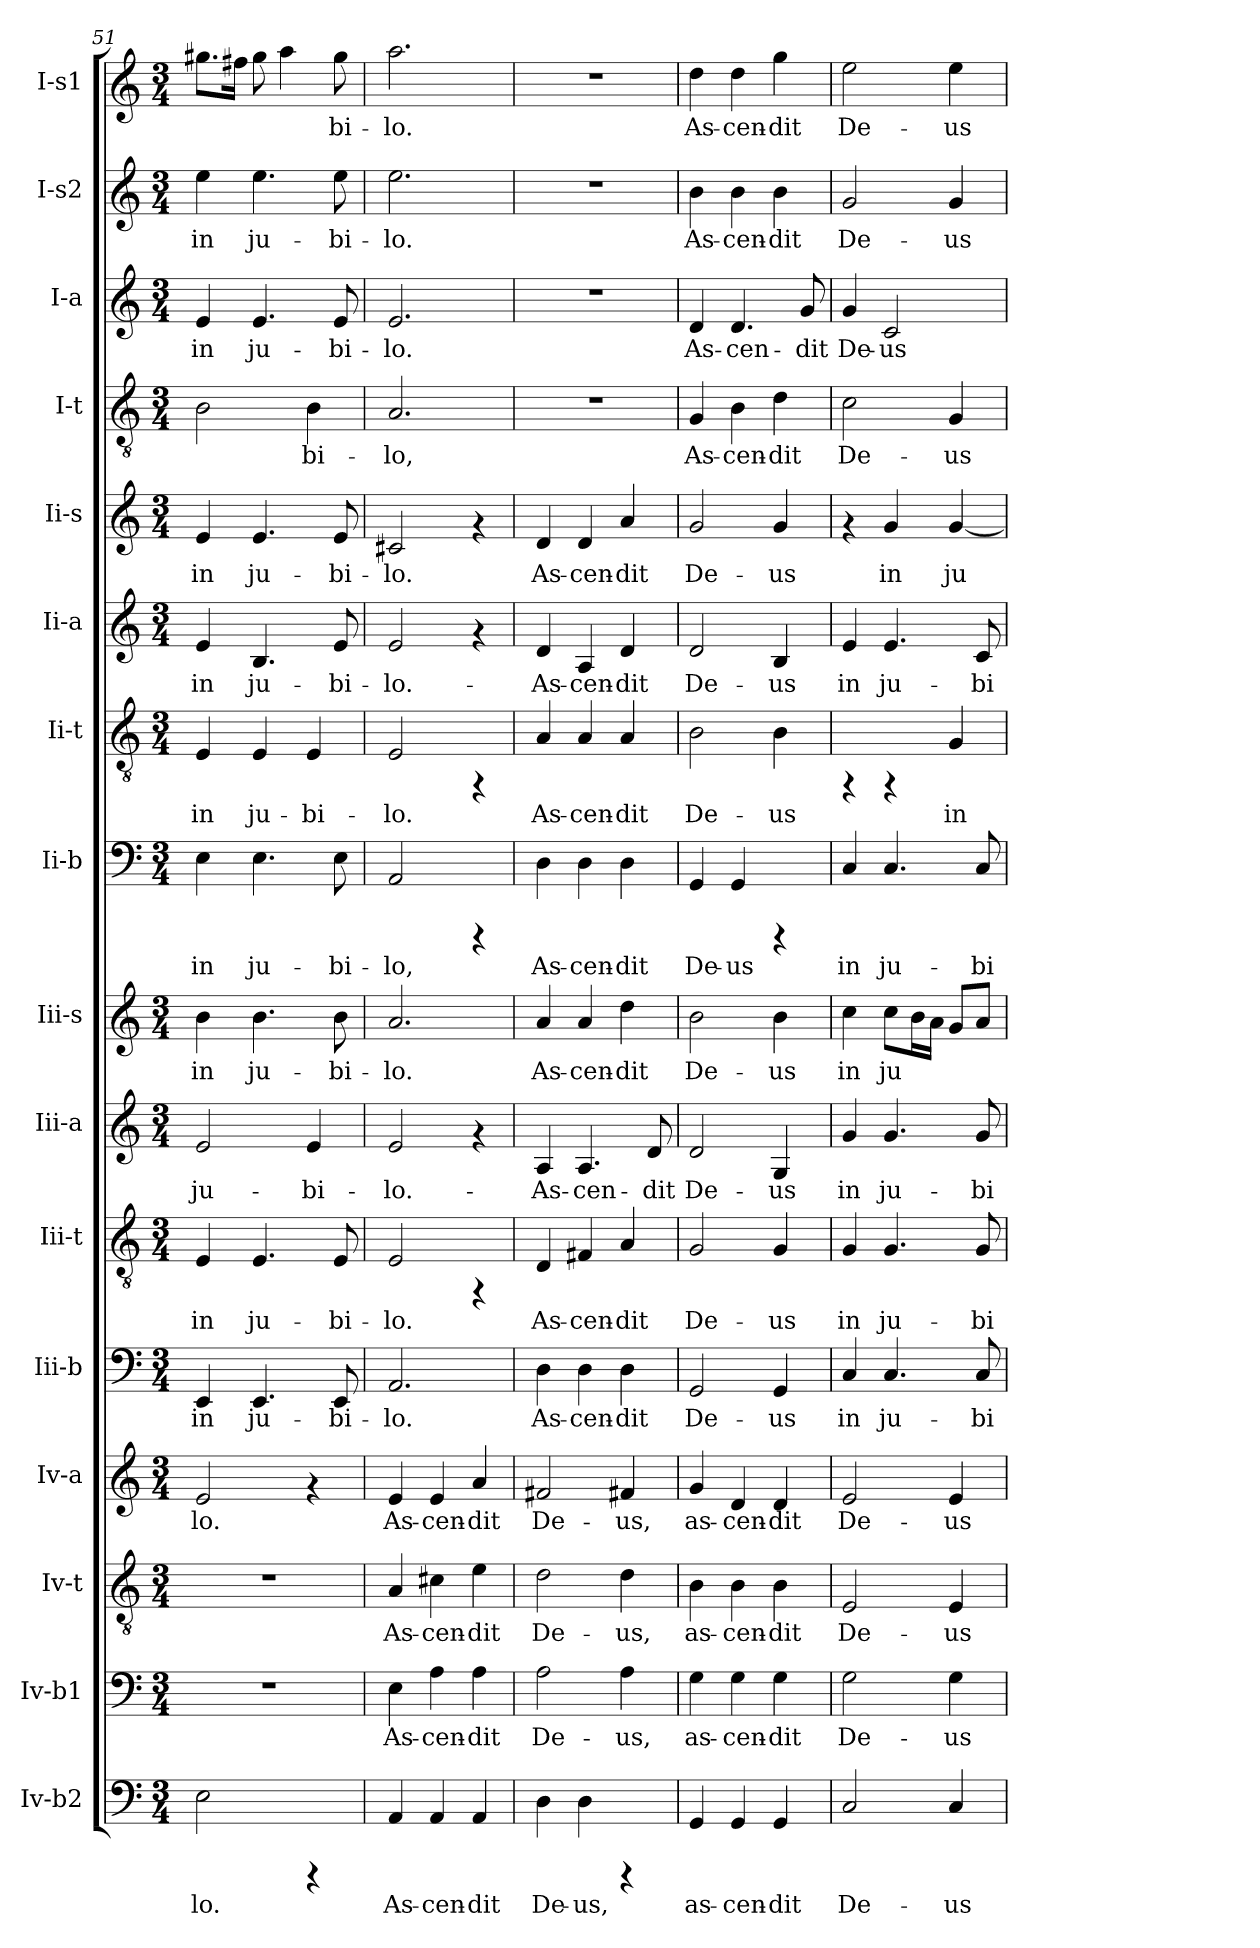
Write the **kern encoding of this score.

**kern	**text	**kern	**text	**kern	**text	**kern	**text	**kern	**text	**kern	**text	**kern	**text	**kern	**text	**kern	**text	**kern	**text	**kern	**text	**kern	**text	**kern	**text	**kern	**text	**kern	**text	**kern	**text
*part16	*part16	*part15	*part15	*part14	*part14	*part13	*part13	*part12	*part12	*part11	*part11	*part10	*part10	*part9	*part9	*part8	*part8	*part7	*part7	*part6	*part6	*part5	*part5	*part4	*part4	*part3	*part3	*part2	*part2	*part1	*part1
*staff16	*staff16	*staff15	*staff15	*staff14	*staff14	*staff13	*staff13	*staff12	*staff12	*staff11	*staff11	*staff10	*staff10	*staff9	*staff9	*staff8	*staff8	*staff7	*staff7	*staff6	*staff6	*staff5	*staff5	*staff4	*staff4	*staff3	*staff3	*staff2	*staff2	*staff1	*staff1
*I"Iv-b2	*	*I"Iv-b1	*	*I"Iv-t	*	*I"Iv-a	*	*I"Iii-b	*	*I"Iii-t	*	*I"Iii-a	*	*I"Iii-s	*	*I"Ii-b	*	*I"Ii-t	*	*I"Ii-a	*	*I"Ii-s	*	*I"I-t	*	*I"I-a	*	*I"I-s2	*	*I"I-s1	*
*clefF4	*	*clefF4	*	*clefGv2	*	*clefG2	*	*clefF4	*	*clefGv2	*	*clefG2	*	*clefG2	*	*clefF4	*	*clefGv2	*	*clefG2	*	*clefG2	*	*clefGv2	*	*clefG2	*	*clefG2	*	*clefG2	*
*k[]	*	*k[]	*	*k[]	*	*k[]	*	*k[]	*	*k[]	*	*k[]	*	*k[]	*	*k[]	*	*k[]	*	*k[]	*	*k[]	*	*k[]	*	*k[]	*	*k[]	*	*k[]	*
*C:	*	*C:	*	*C:	*	*C:	*	*C:	*	*C:	*	*C:	*	*C:	*	*C:	*	*C:	*	*C:	*	*C:	*	*C:	*	*C:	*	*C:	*	*C:	*
*M3/4	*	*M3/4	*	*M3/4	*	*M3/4	*	*M3/4	*	*M3/4	*	*M3/4	*	*M3/4	*	*M3/4	*	*M3/4	*	*M3/4	*	*M3/4	*	*M3/4	*	*M3/4	*	*M3/4	*	*M3/4	*
=51	=51	=51	=51	=51	=51	=51	=51	=51	=51	=51	=51	=51	=51	=51	=51	=51	=51	=51	=51	=51	=51	=51	=51	=51	=51	=51	=51	=51	=51	=51	=51
!	!LO:LY:b:cj	!	!	!	!	!	!LO:LY:b:cj	!	!LO:LY:b:cj	!	!LO:LY:b:cj	!	!LO:LY:b:cj	!	!LO:LY:b:cj	!	!LO:LY:b:cj	!	!LO:LY:b:cj	!	!LO:LY:b:cj	!	!LO:LY:b:cj	!	!LO:LY:b:cj	!	!LO:LY:b:cj	!	!LO:LY:b:cj	!	!LO:LY:b:cj
2E\	-lo.	2.r	.	2.r	.	2e/	-lo.	4EE/	in	4E/	in	2e/	ju-	4b\	in	4E\	in	4E/	in	4e/	in	4e/	in	2B\	--	4e/	in	4ee\	in	8.gg#X\L	--
!	!	!	!	!	!	!	!	!	!	!	!	!	!	!	!	!	!	!	!	!	!	!	!	!	!	!	!	!	!	!	!LO:LY:b:cj
.	.	.	.	.	.	.	.	.	.	.	.	.	.	.	.	.	.	.	.	.	.	.	.	.	.	.	.	.	.	16ff#X\J	--
!	!	!	!	!	!	!	!	!	!LO:LY:b:cj	!	!LO:LY:b:cj	!	!	!	!LO:LY:b:cj	!	!LO:LY:b:cj	!	!LO:LY:b:cj	!	!LO:LY:b:cj	!	!LO:LY:b:cj	!	!	!	!LO:LY:b:cj	!	!LO:LY:b:cj	!	!LO:LY:b:cj
.	.	.	.	.	.	.	.	4.EE/	ju-	4.E/	ju-	.	.	4.b\	ju-	4.E\	ju-	4E/	ju-	4.B/	ju-	4.e/	ju-	.	.	4.e/	ju-	4.ee\	ju-	8gg#\	--
!	!	!	!	!	!	!	!	!	!	!	!	!	!	!	!	!	!	!	!	!	!	!	!	!	!	!	!	!	!	!	!LO:LY:b:cj
.	.	.	.	.	.	.	.	.	.	.	.	.	.	.	.	.	.	.	.	.	.	.	.	.	.	.	.	.	.	4aa\	--
!	!	!	!	!	!	!	!	!	!	!	!	!	!LO:LY:b:cj	!	!	!	!	!	!LO:LY:b:cj	!	!	!	!	!	!LO:LY:b:cj	!	!	!	!	!	!
4rCCC	.	.	.	.	.	4rf	.	.	.	.	.	4e/	-bi-	.	.	.	.	4E/	-bi-	.	.	.	.	4B\	-bi-	.	.	.	.	.	.
!	!	!	!	!	!	!	!	!	!LO:LY:b:cj	!	!LO:LY:b:cj	!	!	!	!LO:LY:b:cj	!	!LO:LY:b:cj	!	!	!	!LO:LY:b:cj	!	!LO:LY:b:cj	!	!	!	!LO:LY:b:cj	!	!LO:LY:b:cj	!	!LO:LY:b:cj
.	.	.	.	.	.	.	.	8EE/	-bi-	8E/	-bi-	.	.	8b\	-bi-	8E\	-bi-	.	.	8e/	-bi-	8e/	-bi-	.	.	8e/	-bi-	8ee\	-bi-	8gg#\	-bi-
=52	=52	=52	=52	=52	=52	=52	=52	=52	=52	=52	=52	=52	=52	=52	=52	=52	=52	=52	=52	=52	=52	=52	=52	=52	=52	=52	=52	=52	=52	=52	=52
!	!LO:LY:b:cj	!	!LO:LY:b:cj	!	!LO:LY:b:cj	!	!LO:LY:b:cj	!	!LO:LY:b:cj	!	!LO:LY:b:cj	!	!LO:LY:b:cj	!	!LO:LY:b:cj	!	!LO:LY:b:cj	!	!LO:LY:b:cj	!	!LO:LY:b:cj	!	!LO:LY:b:cj	!	!LO:LY:b:cj	!	!LO:LY:b:cj	!	!LO:LY:b:cj	!	!LO:LY:b:cj
4AA/	As-	4E\	As-	4A/	As-	4e/	As-	2.AA/	-lo.	2E/	-lo.	2e/	-lo.-	2.a/	-lo.	2AA/	-lo,	2E/	-lo.	2e/	-lo.-	2c#X/	-lo.	2.A/	-lo,	2.e/	-lo.	2.ee\	-lo.	2.aa\	-lo.
!	!LO:LY:b:cj	!	!LO:LY:b:cj	!	!LO:LY:b:cj	!	!LO:LY:b:cj	!	!	!	!	!	!	!	!	!	!	!	!	!	!	!	!	!	!	!	!	!	!	!	!
4AA/	-cen-	4A\	-cen-	4c#X\	-cen-	4e/	-cen-	.	.	.	.	.	.	.	.	.	.	.	.	.	.	.	.	.	.	.	.	.	.	.	.
!	!LO:LY:b:cj	!	!LO:LY:b:cj	!	!LO:LY:b:cj	!	!LO:LY:b:cj	!	!	!	!	!	!	!	!	!	!	!	!	!	!	!	!	!	!	!	!	!	!	!	!
4AA/	-dit	4A\	-dit	4e\	-dit	4a/	-dit	.	.	4rFF	.	4rf	.	.	.	4rCCC	.	4rFF	.	4rf	.	4rf	.	.	.	.	.	.	.	.	.
=53	=53	=53	=53	=53	=53	=53	=53	=53	=53	=53	=53	=53	=53	=53	=53	=53	=53	=53	=53	=53	=53	=53	=53	=53	=53	=53	=53	=53	=53	=53	=53
!	!LO:LY:b:cj	!	!LO:LY:b:cj	!	!LO:LY:b:cj	!	!LO:LY:b:cj	!	!LO:LY:b:cj	!	!LO:LY:b:cj	!	!LO:LY:b:cj	!	!LO:LY:b:cj	!	!LO:LY:b:cj	!	!LO:LY:b:cj	!	!LO:LY:b:cj	!	!LO:LY:b:cj	!	!	!	!	!	!	!	!
4D\	De-	2A\	De-	2d\	De-	2f#X/	De-	4D\	As-	4D/	As-	4A/	-As-	4a/	As-	4D\	As-	4A/	As-	4d/	-As-	4d/	As-	2.r	.	2.r	.	2.r	.	2.r	.
!	!LO:LY:b:cj	!	!	!	!	!	!	!	!LO:LY:b:cj	!	!LO:LY:b:cj	!	!LO:LY:b:cj	!	!LO:LY:b:cj	!	!LO:LY:b:cj	!	!LO:LY:b:cj	!	!LO:LY:b:cj	!	!LO:LY:b:cj	!	!	!	!	!	!	!	!
4D\	-us,	.	.	.	.	.	.	4D\	-cen-	4F#X/	-cen-	4.A/	-cen-	4a/	-cen-	4D\	-cen-	4A/	-cen-	4A/	-cen-	4d/	-cen-	.	.	.	.	.	.	.	.
!	!	!	!LO:LY:b:cj	!	!LO:LY:b:cj	!	!LO:LY:b:cj	!	!LO:LY:b:cj	!	!LO:LY:b:cj	!	!	!	!LO:LY:b:cj	!	!LO:LY:b:cj	!	!LO:LY:b:cj	!	!LO:LY:b:cj	!	!LO:LY:b:cj	!	!	!	!	!	!	!	!
4rCCC	.	4A\	-us,	4d\	-us,	4f#X/	-us,	4D\	-dit	4A/	-dit	.	.	4dd\	-dit	4D\	-dit	4A/	-dit	4d/	-dit	4a/	-dit	.	.	.	.	.	.	.	.
!	!	!	!	!	!	!	!	!	!	!	!	!	!LO:LY:b:cj	!	!	!	!	!	!	!	!	!	!	!	!	!	!	!	!	!	!
.	.	.	.	.	.	.	.	.	.	.	.	8d/	-dit	.	.	.	.	.	.	.	.	.	.	.	.	.	.	.	.	.	.
=54	=54	=54	=54	=54	=54	=54	=54	=54	=54	=54	=54	=54	=54	=54	=54	=54	=54	=54	=54	=54	=54	=54	=54	=54	=54	=54	=54	=54	=54	=54	=54
!	!LO:LY:b:cj	!	!LO:LY:b:cj	!	!LO:LY:b:cj	!	!LO:LY:b:cj	!	!LO:LY:b:cj	!	!LO:LY:b:cj	!	!LO:LY:b:cj	!	!LO:LY:b:cj	!	!LO:LY:b:cj	!	!LO:LY:b:cj	!	!LO:LY:b:cj	!	!LO:LY:b:cj	!	!LO:LY:b:cj	!	!LO:LY:b:cj	!	!LO:LY:b:cj	!	!LO:LY:b:cj
4GG/	as-	4G\	as-	4B\	as-	4g/	as-	2GG/	De-	2G/	De-	2d/	De-	2b\	De-	4GG/	De-	2B\	De-	2d/	De-	2g/	De-	4G/	As-	4d/	As-	4b\	As-	4dd\	As-
!	!LO:LY:b:cj	!	!LO:LY:b:cj	!	!LO:LY:b:cj	!	!LO:LY:b:cj	!	!	!	!	!	!	!	!	!	!LO:LY:b:cj	!	!	!	!	!	!	!	!LO:LY:b:cj	!	!LO:LY:b:cj	!	!LO:LY:b:cj	!	!LO:LY:b:cj
4GG/	-cen-	4G\	-cen-	4B\	-cen-	4d/	-cen-	.	.	.	.	.	.	.	.	4GG/	-us	.	.	.	.	.	.	4B\	-cen-	4.d/	-cen-	4b\	-cen-	4dd\	-cen-
!	!LO:LY:b:cj	!	!LO:LY:b:cj	!	!LO:LY:b:cj	!	!LO:LY:b:cj	!	!LO:LY:b:cj	!	!LO:LY:b:cj	!	!LO:LY:b:cj	!	!LO:LY:b:cj	!	!	!	!LO:LY:b:cj	!	!LO:LY:b:cj	!	!LO:LY:b:cj	!	!LO:LY:b:cj	!	!	!	!LO:LY:b:cj	!	!LO:LY:b:cj
4GG/	-dit	4G\	-dit	4B\	-dit	4d/	-dit	4GG/	-us	4G/	-us	4G/	-us	4b\	-us	4rCCC	.	4B\	-us	4B/	-us	4g/	-us	4d\	-dit	.	.	4b\	-dit	4gg\	-dit
!	!	!	!	!	!	!	!	!	!	!	!	!	!	!	!	!	!	!	!	!	!	!	!	!	!	!	!LO:LY:b:cj	!	!	!	!
.	.	.	.	.	.	.	.	.	.	.	.	.	.	.	.	.	.	.	.	.	.	.	.	.	.	8g/	-dit	.	.	.	.
!!LO:PB:g=z
=55	=55	=55	=55	=55	=55	=55	=55	=55	=55	=55	=55	=55	=55	=55	=55	=55	=55	=55	=55	=55	=55	=55	=55	=55	=55	=55	=55	=55	=55	=55	=55
!	!LO:LY:b:cj	!	!LO:LY:b:cj	!	!LO:LY:b:cj	!	!LO:LY:b:cj	!	!LO:LY:b:cj	!	!LO:LY:b:cj	!	!LO:LY:b:cj	!	!LO:LY:b:cj	!	!LO:LY:b:cj	!	!	!	!LO:LY:b:cj	!	!	!	!LO:LY:b:cj	!	!LO:LY:b:cj	!	!LO:LY:b:cj	!	!LO:LY:b:cj
2C/	De-	2G\	De-	2E/	De-	2e/	De-	4C/	in	4G/	in	4g/	in	4cc\	in	4C/	in	4rFF	.	4e/	in	4rf	.	2c\	De-	4g/	De-	2g/	De-	2ee\	De-
!	!	!	!	!	!	!	!	!	!LO:LY:b:cj	!	!LO:LY:b:cj	!	!LO:LY:b:cj	!	!LO:LY:b:cj	!	!LO:LY:b:cj	!	!	!	!LO:LY:b:cj	!	!LO:LY:b:cj	!	!	!	!LO:LY:b:cj	!	!	!	!
.	.	.	.	.	.	.	.	4.C/	ju-	4.G/	ju-	4.g/	ju-	8cc\L	ju-	4.C/	ju-	4rFF	.	4.e/	ju-	4g/	in	.	.	2c/	-us	.	.	.	.
!	!	!	!	!	!	!	!	!	!	!	!	!	!	!	!LO:LY:b:cj	!	!	!	!	!	!	!	!	!	!	!	!	!	!	!	!
.	.	.	.	.	.	.	.	.	.	.	.	.	.	16b\	--	.	.	.	.	.	.	.	.	.	.	.	.	.	.	.	.
!	!	!	!	!	!	!	!	!	!	!	!	!	!	!	!LO:LY:b:cj	!	!	!	!	!	!	!	!	!	!	!	!	!	!	!	!
.	.	.	.	.	.	.	.	.	.	.	.	.	.	16a\J	--	.	.	.	.	.	.	.	.	.	.	.	.	.	.	.	.
!	!LO:LY:b:cj	!	!LO:LY:b:cj	!	!LO:LY:b:cj	!	!LO:LY:b:cj	!	!	!	!	!	!	!	!LO:LY:b:cj	!	!	!	!LO:LY:b:cj	!	!	!	!LO:LY:b:cj	!	!LO:LY:b:cj	!	!	!	!LO:LY:b:cj	!	!LO:LY:b:cj
4C/	-us	4G\	-us	4E/	-us	4e/	-us	.	.	.	.	.	.	8g/L	--	.	.	4G/	in	.	.	[<4g/	ju-	4G/	-us	.	.	4g/	-us	4ee\	-us
!	!	!	!	!	!	!	!	!	!LO:LY:b:cj	!	!LO:LY:b:cj	!	!LO:LY:b:cj	!	!LO:LY:b:cj	!	!LO:LY:b:cj	!	!	!	!LO:LY:b:cj	!	!	!	!	!	!	!	!	!	!
.	.	.	.	.	.	.	.	8C/	-bi-	8G/	-bi-	8g/	-bi-	8a/J	--	8C/	-bi-	.	.	8c/	-bi-	.	.	.	.	.	.	.	.	.	.
=	=	=	=	=	=	=	=	=	=	=	=	=	=	=	=	=	=	=	=	=	=	=	=	=	=	=	=	=	=	=	=
*-	*-	*-	*-	*-	*-	*-	*-	*-	*-	*-	*-	*-	*-	*-	*-	*-	*-	*-	*-	*-	*-	*-	*-	*-	*-	*-	*-	*-	*-	*-	*-
